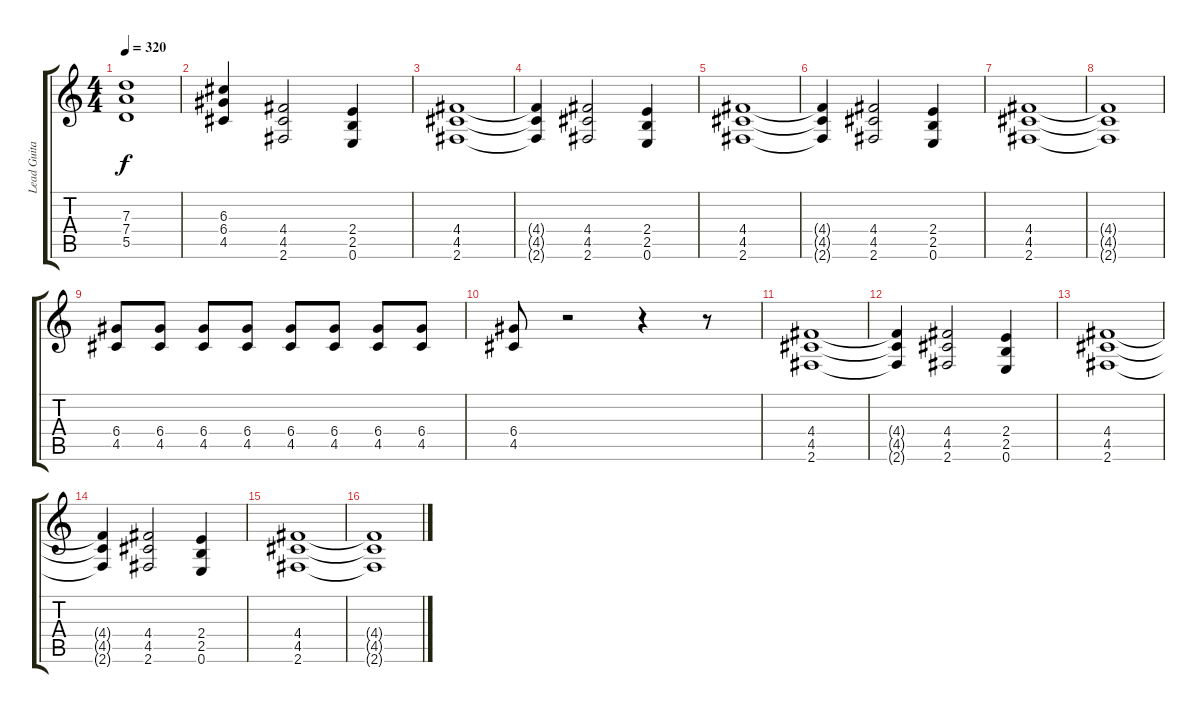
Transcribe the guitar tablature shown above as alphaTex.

\track ("Lead Guitar" "Lead Guita") {instrument distortionguitar}
\staff {score tabs}
\tuning (E4 B3 G3 D3 A2 E2) {hide}
\ts (4 4)
\tempo 320
\clef g2
\ks c
(7.3 7.4 5.5).1{dy f} |
(6.3 6.4 4.5).4 (4.4 4.5 2.6).2 (2.4 2.5 0.6).4 |
(4.4 4.5 2.6).1 |
(4.4{t} 4.5{t} 2.6{t}).4 (4.4 4.5 2.6).2 (2.4 2.5 0.6).4 |
(4.4 4.5 2.6).1 |
(4.4{t} 4.5{t} 2.6{t}).4 (4.4 4.5 2.6).2 (2.4 2.5 0.6).4 |
(4.4 4.5 2.6).1 |
(4.4{t} 4.5{t} 2.6{t}).1 |
(6.4 4.5).8 (6.4 4.5).8 (6.4 4.5).8 (6.4 4.5).8 (6.4 4.5).8 (6.4 4.5).8 (6.4 4.5).8 (6.4 4.5).8 |
(6.4 4.5).8 r.2 r.4 r.8 |
(4.4 4.5 2.6).1 |
(4.4{t} 4.5{t} 2.6{t}).4 (4.4 4.5 2.6).2 (2.4 2.5 0.6).4 |
(4.4 4.5 2.6).1 |
(4.4{t} 4.5{t} 2.6{t}).4 (4.4 4.5 2.6).2 (2.4 2.5 0.6).4 |
(4.4 4.5 2.6).1 |
(4.4{t} 4.5{t} 2.6{t}).1
